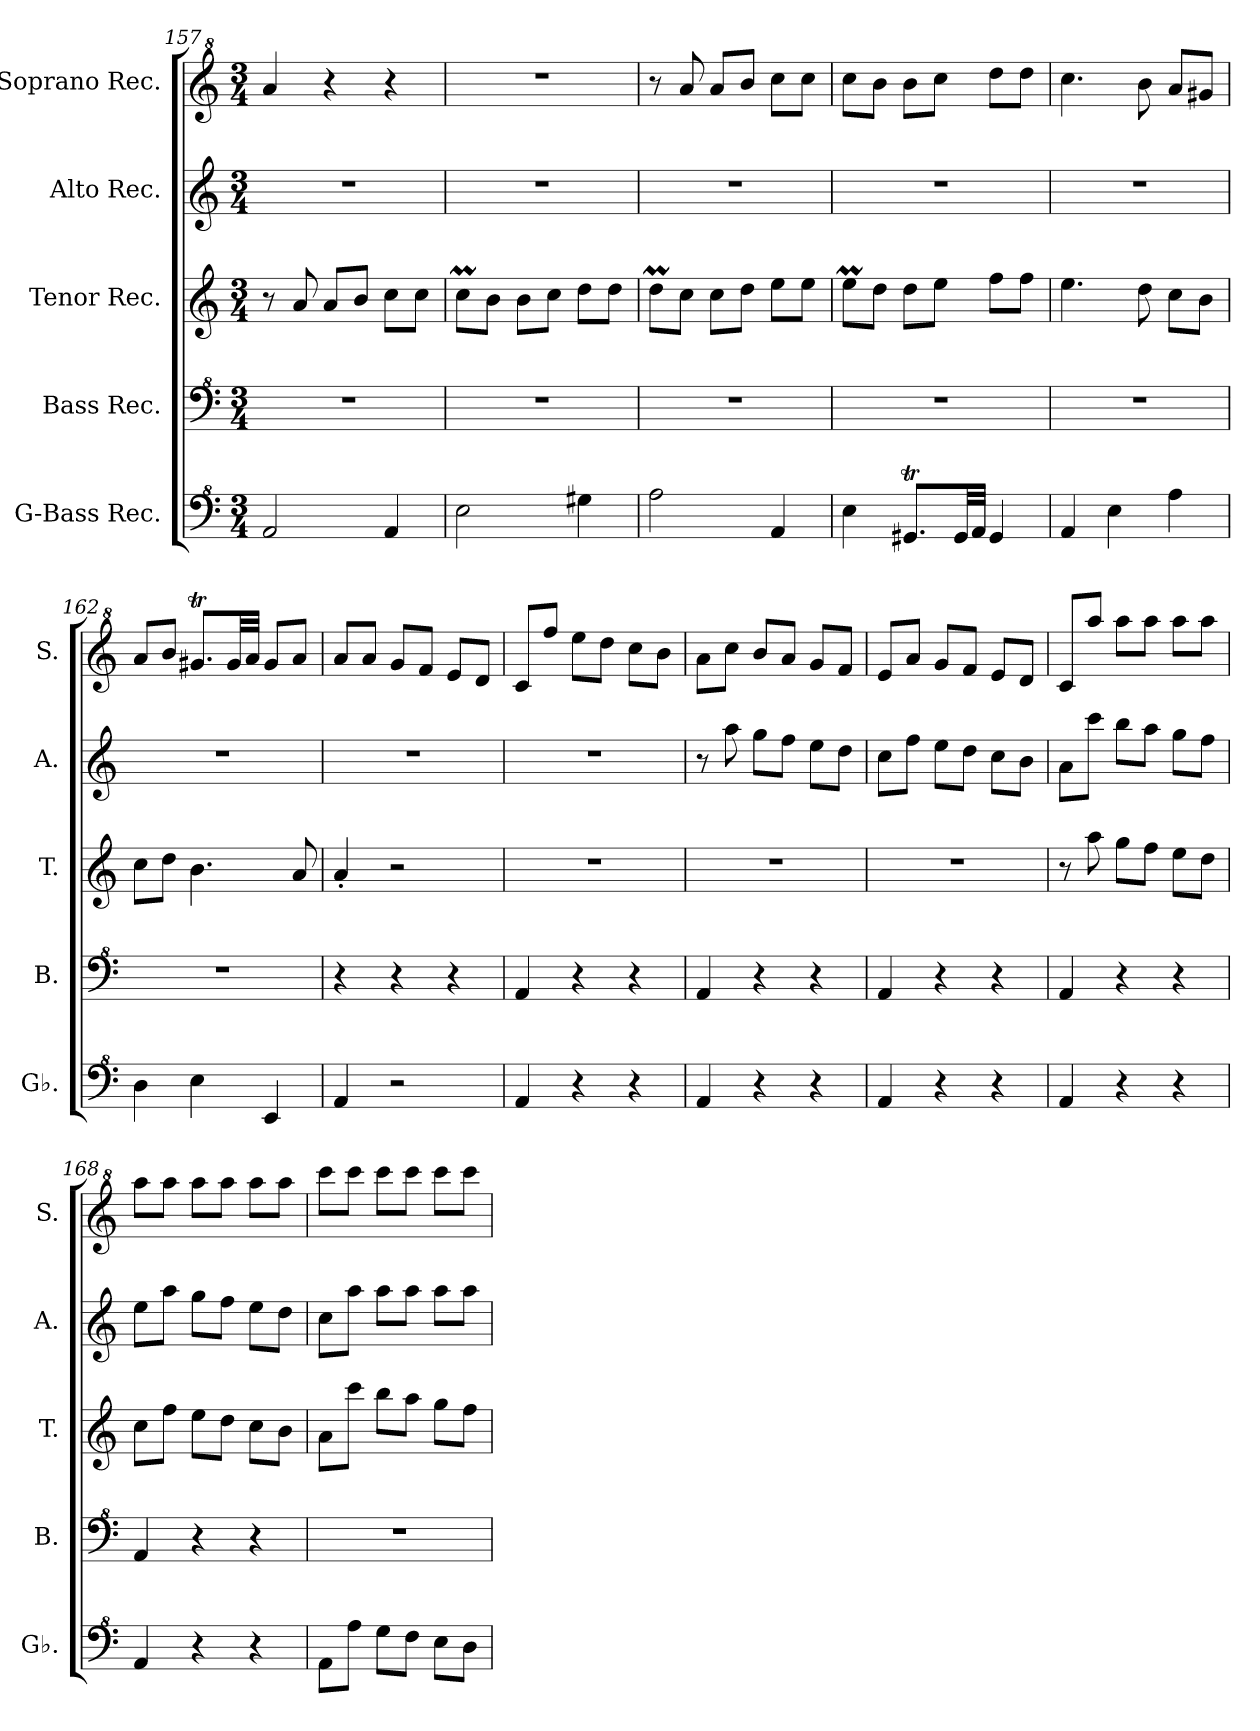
**kern	**kern	**kern	**kern	**kern
*part5	*part4	*part3	*part2	*part1
*staff5	*staff4	*staff3	*staff2	*staff1
*I"G-Bass Rec.	*I"Bass Rec.	*I"Tenor Rec.	*I"Alto Rec.	*I"Soprano Rec.
*I'Gb.	*I'B.	*I'T.	*I'A.	*I'S.
*clefF^4	*clefF^4	*clefG2	*clefG2	*clefG^2
*k[]	*k[]	*k[]	*k[]	*k[]
*M3/4	*M3/4	*M3/4	*M3/4	*M3/4
=157	=157	=157	=157	=157
2A/	2.r	8r	2.r	4aa/
.	.	8a/	.	.
.	.	8a/L	.	4r
.	.	8b/J	.	.
4A/	.	8cc\L	.	4r
.	.	8cc\J	.	.
!!LO:PB:g=z
=158	=158	=158	=158	=158
2e\	2.r	8ccM\L	2.r	2.r
.	.	8b\J	.	.
.	.	8b\L	.	.
.	.	8cc\J	.	.
4g#X\	.	8dd\L	.	.
.	.	8dd\J	.	.
=159	=159	=159	=159	=159
2a\	2.r	8ddM\L	2.r	8r
.	.	8cc\J	.	8aa/
.	.	8cc\L	.	8aa/L
.	.	8dd\J	.	8bb/J
4A/	.	8ee\L	.	8ccc\L
.	.	8ee\J	.	8ccc\J
=160	=160	=160	=160	=160
4e\	2.r	8eem\L	2.r	8ccc\L
.	.	8dd\J	.	8bb\J
8.G#Xt/L	.	8dd\L	.	8bb\L
.	.	8ee\J	.	8ccc\J
32G#/LL	.	.	.	.
32A/JJJ	.	.	.	.
4G#/	.	8ff\L	.	8ddd\L
.	.	8ff\J	.	8ddd\J
=161	=161	=161	=161	=161
4A/	2.r	4.ee\	2.r	4.ccc\
4e\	.	.	.	.
.	.	8dd\	.	8bb\
4a\	.	8cc\L	.	8aa/L
.	.	8b\J	.	8gg#X/J
=162	=162	=162	=162	=162
4d\	2.r	8cc\L	2.r	8aa/L
.	.	8dd\J	.	8bb/J
4e\	.	4.b\	.	8.gg#Xt/L
.	.	.	.	32gg#/LL
.	.	.	.	32aa/JJJ
4E/	.	.	.	8gg#/L
.	.	8a/	.	8aa/J
=163	=163	=163	=163	=163
4A/	4r	4a'/	2.r	8aa/L
.	.	.	.	8aa/J
2r	4r	2r	.	8gg/L
.	.	.	.	8ff/J
.	4r	.	.	8ee/L
.	.	.	.	8dd/J
=164	=164	=164	=164	=164
4A/	4A/	2.r	2.r	8cc/L
.	.	.	.	8fff/J
4r	4r	.	.	8eee\L
.	.	.	.	8ddd\J
4r	4r	.	.	8ccc\L
.	.	.	.	8bb\J
=165	=165	=165	=165	=165
4A/	4A/	2.r	8r	8aa\L
.	.	.	8aa\	8ccc\J
4r	4r	.	8gg\L	8bb/L
.	.	.	8ff\J	8aa/J
4r	4r	.	8ee\L	8gg/L
.	.	.	8dd\J	8ff/J
=166	=166	=166	=166	=166
4A/	4A/	2.r	8cc\L	8ee/L
.	.	.	8ff\J	8aa/J
4r	4r	.	8ee\L	8gg/L
.	.	.	8dd\J	8ff/J
4r	4r	.	8cc\L	8ee/L
.	.	.	8b\J	8dd/J
=167	=167	=167	=167	=167
4A/	4A/	8r	8a\L	8cc/L
.	.	8aa\	8ccc\J	8aaa/J
4r	4r	8gg\L	8bb\L	8aaa\L
.	.	8ff\J	8aa\J	8aaa\J
4r	4r	8ee\L	8gg\L	8aaa\L
.	.	8dd\J	8ff\J	8aaa\J
!!LO:LB:g=z
=168	=168	=168	=168	=168
4A/	4A/	8cc\L	8ee\L	8aaa\L
.	.	8ff\J	8aa\J	8aaa\J
4r	4r	8ee\L	8gg\L	8aaa\L
.	.	8dd\J	8ff\J	8aaa\J
4r	4r	8cc\L	8ee\L	8aaa\L
.	.	8b\J	8dd\J	8aaa\J
=169	=169	=169	=169	=169
8A\L	2.r	8a\L	8cc\L	8cccc\L
8a\J	.	8ccc\J	8aa\J	8cccc\J
8g\L	.	8bb\L	8aa\L	8cccc\L
8f\J	.	8aa\J	8aa\J	8cccc\J
8e\L	.	8gg\L	8aa\L	8cccc\L
8d\J	.	8ff\J	8aa\J	8cccc\J
=	=	=	=	=
*-	*-	*-	*-	*-
